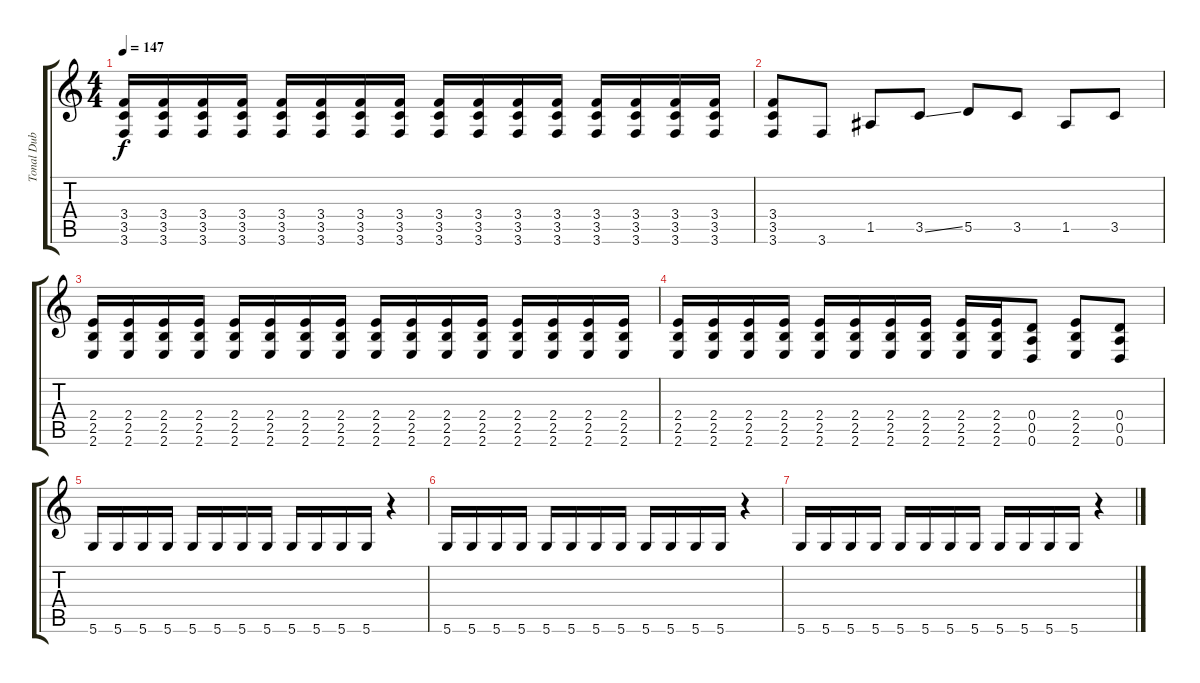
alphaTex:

\track ("Tonal Dub I" "Tonal Dub ") {instrument overdrivenguitar}
\staff {score tabs}
\tuning (E4 B3 G3 D3 A2 D2) {hide}
\ts (4 4)
\tempo 147
\clef g2
\ks c
(3.4 3.5 3.6).16{dy f} (3.4 3.5 3.6).16 (3.4 3.5 3.6).16 (3.4 3.5 3.6).16 (3.4 3.5 3.6).16 (3.4 3.5 3.6).16 (3.4 3.5 3.6).16 (3.4 3.5 3.6).16 (3.4 3.5 3.6).16 (3.4 3.5 3.6).16 (3.4 3.5 3.6).16 (3.4 3.5 3.6).16 (3.4 3.5 3.6).16 (3.4 3.5 3.6).16 (3.4 3.5 3.6).16 (3.4 3.5 3.6).16 |
(3.4 3.5 3.6).8 3.6.8 1.5.8 3.5{ss}.8 5.5.8 3.5.8 1.5.8 3.5.8 |
(2.4 2.5 2.6).16 (2.4 2.5 2.6).16 (2.4 2.5 2.6).16 (2.4 2.5 2.6).16 (2.4 2.5 2.6).16 (2.4 2.5 2.6).16 (2.4 2.5 2.6).16 (2.4 2.5 2.6).16 (2.4 2.5 2.6).16 (2.4 2.5 2.6).16 (2.4 2.5 2.6).16 (2.4 2.5 2.6).16 (2.4 2.5 2.6).16 (2.4 2.5 2.6).16 (2.4 2.5 2.6).16 (2.4 2.5 2.6).16 |
(2.4 2.5 2.6).16 (2.4 2.5 2.6).16 (2.4 2.5 2.6).16 (2.4 2.5 2.6).16 (2.4 2.5 2.6).16 (2.4 2.5 2.6).16 (2.4 2.5 2.6).16 (2.4 2.5 2.6).16 (2.4 2.5 2.6).16 (2.4 2.5 2.6).16 (0.4 0.5 0.6).8 (2.4 2.5 2.6).8 (0.4 0.5 0.6).8 |
5.6.16 5.6.16 5.6.16 5.6.16 5.6.16 5.6.16 5.6.16 5.6.16 5.6.16 5.6.16 5.6.16 5.6.16 r.4 |
5.6.16 5.6.16 5.6.16 5.6.16 5.6.16 5.6.16 5.6.16 5.6.16 5.6.16 5.6.16 5.6.16 5.6.16 r.4 |
5.6.16 5.6.16 5.6.16 5.6.16 5.6.16 5.6.16 5.6.16 5.6.16 5.6.16 5.6.16 5.6.16 5.6.16 r.4
